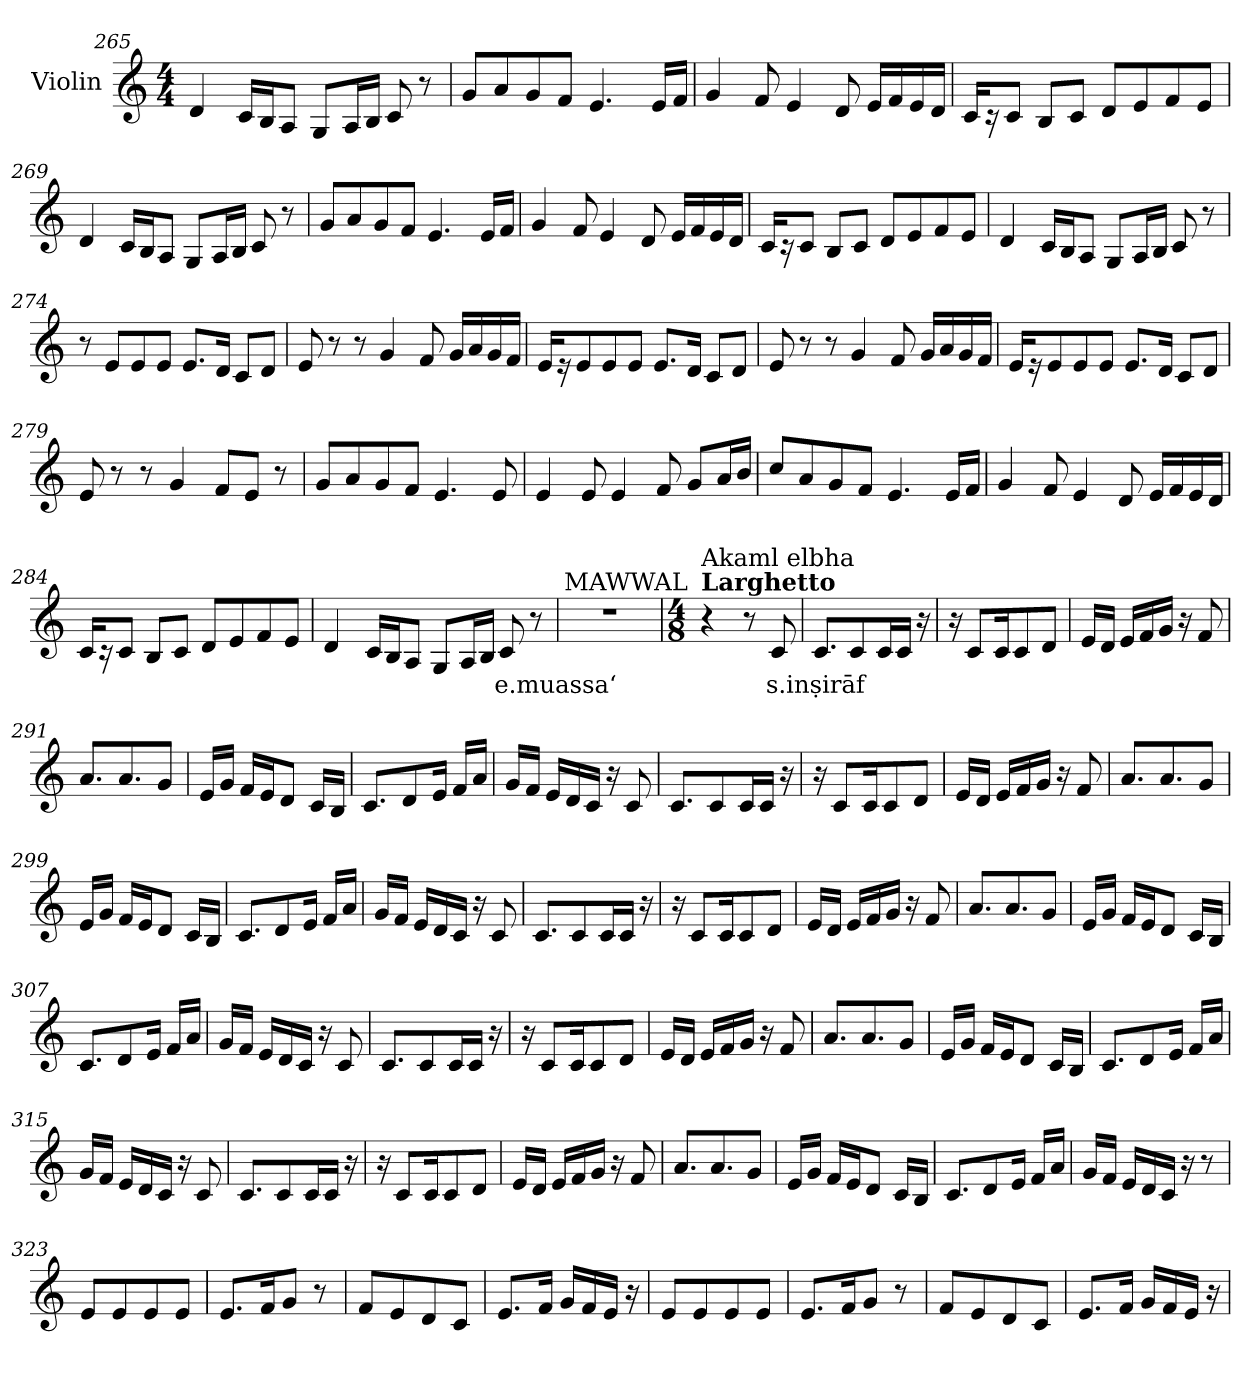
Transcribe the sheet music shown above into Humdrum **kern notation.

**kern	**text
*part1	*part1
*staff1	*staff1
*I"Violin	*
!!LO:LB:g=z
*clefG2	*
*k[]	*
*M4/4	*
=265	=265
4d/	.
16c/LL	.
16B/J	.
8A/J	.
8G/L	.
16A/L	.
16B/JJ	.
8c/	.
8r	.
=266	=266
8g/L	.
8a/	.
8g/	.
8f/J	.
4.e/	.
16e/LL	.
16f/JJ	.
=267	=267
4g/	.
8f/	.
4e/	.
8d/	.
16e/LL	.
16f/	.
16e/	.
16d/JJ	.
=268	=268
16c/KL	.
16r	.
8c/J	.
8B/L	.
8c/J	.
8d/L	.
8e/	.
8f/	.
8e/J	.
!!LO:LB:g=z
=269	=269
4d/	.
16c/LL	.
16B/J	.
8A/J	.
8G/L	.
16A/L	.
16B/JJ	.
8c/	.
8r	.
=270	=270
8g/L	.
8a/	.
8g/	.
8f/J	.
4.e/	.
16e/LL	.
16f/JJ	.
=271	=271
4g/	.
8f/	.
4e/	.
8d/	.
16e/LL	.
16f/	.
16e/	.
16d/JJ	.
=272	=272
16c/KL	.
16r	.
8c/J	.
8B/L	.
8c/J	.
8d/L	.
8e/	.
8f/	.
8e/J	.
!!LO:LB:g=z
=273	=273
4d/	.
16c/LL	.
16B/J	.
8A/J	.
8G/L	.
16A/L	.
16B/JJ	.
8c/	.
8r	.
=274	=274
8r	.
8e/L	.
8e/	.
8e/J	.
8.e/L	.
16d/Jk	.
8c/L	.
8d/J	.
=275	=275
8e/	.
8r	.
8r	.
4g/	.
8f/	.
16g/LL	.
16a/	.
16g/	.
16f/JJ	.
=276	=276
16e/KL	.
16r	.
8e/	.
8e/	.
8e/J	.
8.e/L	.
16d/Jk	.
8c/L	.
8d/J	.
!!LO:LB:g=z
=277	=277
8e/	.
8r	.
8r	.
4g/	.
8f/	.
16g/LL	.
16a/	.
16g/	.
16f/JJ	.
=278	=278
16e/KL	.
16r	.
8e/	.
8e/	.
8e/J	.
8.e/L	.
16d/Jk	.
8c/L	.
8d/J	.
=279	=279
8e/	.
8r	.
8r	.
4g/	.
8f/L	.
8e/J	.
8r	.
=280	=280
8g/L	.
8a/	.
8g/	.
8f/J	.
4.e/	.
8e/	.
!!LO:PB:g=z
=281	=281
4e/	.
8e/	.
4e/	.
8f/	.
8g/L	.
16a/L	.
16b/JJ	.
=282	=282
8cc/L	.
8a/	.
8g/	.
8f/J	.
4.e/	.
16e/LL	.
16f/JJ	.
=283	=283
4g/	.
8f/	.
4e/	.
8d/	.
16e/LL	.
16f/	.
16e/	.
16d/JJ	.
=284	=284
16c/KL	.
16r	.
8c/J	.
8B/L	.
8c/J	.
8d/L	.
8e/	.
8f/	.
8e/J	.
!!LO:LB:g=z
=285	=285
4d/	.
16c/LL	.
16B/J	.
8A/J	.
8G/L	.
16A/L	.
16B/JJ	.
!	!LO:LY:b
8c/	e.muassa‘
8r	.
=286	=286
!LO:TX:a:t=MAWWAL	!
1r	.
=287	=287
*M4/8	*
*MM100	*
!LO:TX:a:B:t=Larghetto	!
!LO:TX:a:t=Akaml elbha	!
4r	.
8r	.
!	!LO:LY:b
8c/	s.inṣirāf
=288	=288
8.c/L	.
8c/	.
16c/L	.
16c/JJ	.
16r	.
=289	=289
16r	.
8c/L	.
16c/K	.
8c/	.
8d/J	.
!!LO:LB:g=z
=290	=290
16e/LL	.
16d/JJ	.
16e/LL	.
16f/	.
16g/JJ	.
16r	.
8f/	.
=291	=291
8.a/L	.
8.a/	.
8g/J	.
=292	=292
16e/LL	.
16g/JJ	.
16f/LL	.
16e/J	.
8d/J	.
16c/LL	.
16B/JJ	.
=293	=293
8.c/L	.
8d/	.
16e/Jk	.
16f/LL	.
16a/JJ	.
=294	=294
16g/LL	.
16f/JJ	.
16e/LL	.
16d/	.
16c/JJ	.
16r	.
8c/	.
=295	=295
8.c/L	.
8c/	.
16c/L	.
16c/JJ	.
16r	.
!!LO:LB:g=z
=296	=296
16r	.
8c/L	.
16c/K	.
8c/	.
8d/J	.
=297	=297
16e/LL	.
16d/JJ	.
16e/LL	.
16f/	.
16g/JJ	.
16r	.
8f/	.
=298	=298
8.a/L	.
8.a/	.
8g/J	.
=299	=299
16e/LL	.
16g/JJ	.
16f/LL	.
16e/J	.
8d/J	.
16c/LL	.
16B/JJ	.
=300	=300
8.c/L	.
8d/	.
16e/Jk	.
16f/LL	.
16a/JJ	.
=301	=301
16g/LL	.
16f/JJ	.
16e/LL	.
16d/	.
16c/JJ	.
16r	.
8c/	.
!!LO:LB:g=z
=302	=302
8.c/L	.
8c/	.
16c/L	.
16c/JJ	.
16r	.
=303	=303
16r	.
8c/L	.
16c/K	.
8c/	.
8d/J	.
=304	=304
16e/LL	.
16d/JJ	.
16e/LL	.
16f/	.
16g/JJ	.
16r	.
8f/	.
=305	=305
8.a/L	.
8.a/	.
8g/J	.
=306	=306
16e/LL	.
16g/JJ	.
16f/LL	.
16e/J	.
8d/J	.
16c/LL	.
16B/JJ	.
=307	=307
8.c/L	.
8d/	.
16e/Jk	.
16f/LL	.
16a/JJ	.
!!LO:LB:g=z
=308	=308
16g/LL	.
16f/JJ	.
16e/LL	.
16d/	.
16c/JJ	.
16r	.
8c/	.
=309	=309
8.c/L	.
8c/	.
16c/L	.
16c/JJ	.
16r	.
=310	=310
16r	.
8c/L	.
16c/K	.
8c/	.
8d/J	.
=311	=311
16e/LL	.
16d/JJ	.
16e/LL	.
16f/	.
16g/JJ	.
16r	.
8f/	.
=312	=312
8.a/L	.
8.a/	.
8g/J	.
=313	=313
16e/LL	.
16g/JJ	.
16f/LL	.
16e/J	.
8d/J	.
16c/LL	.
16B/JJ	.
!!LO:LB:g=z
=314	=314
8.c/L	.
8d/	.
16e/Jk	.
16f/LL	.
16a/JJ	.
=315	=315
16g/LL	.
16f/JJ	.
16e/LL	.
16d/	.
16c/JJ	.
16r	.
8c/	.
=316	=316
8.c/L	.
8c/	.
16c/L	.
16c/JJ	.
16r	.
=317	=317
16r	.
8c/L	.
16c/K	.
8c/	.
8d/J	.
=318	=318
16e/LL	.
16d/JJ	.
16e/LL	.
16f/	.
16g/JJ	.
16r	.
8f/	.
=319	=319
8.a/L	.
8.a/	.
8g/J	.
!!LO:LB:g=z
=320	=320
16e/LL	.
16g/JJ	.
16f/LL	.
16e/J	.
8d/J	.
16c/LL	.
16B/JJ	.
=321	=321
8.c/L	.
8d/	.
16e/Jk	.
16f/LL	.
16a/JJ	.
=322	=322
16g/LL	.
16f/JJ	.
16e/LL	.
16d/	.
16c/JJ	.
16r	.
8r	.
=323	=323
8e/L	.
8e/	.
8e/	.
8e/J	.
=324	=324
8.e/L	.
16f/K	.
8g/J	.
8r	.
=325	=325
8f/L	.
8e/	.
8d/	.
8c/J	.
=326	=326
8.e/L	.
16f/Jk	.
16g/LL	.
16f/	.
16e/JJ	.
16r	.
!!LO:PB:g=z
=327	=327
8e/L	.
8e/	.
8e/	.
8e/J	.
=328	=328
8.e/L	.
16f/K	.
8g/J	.
8r	.
=329	=329
8f/L	.
8e/	.
8d/	.
8c/J	.
=330	=330
8.e/L	.
16f/Jk	.
16g/LL	.
16f/	.
16e/JJ	.
16r	.
=	=
*-	*-
